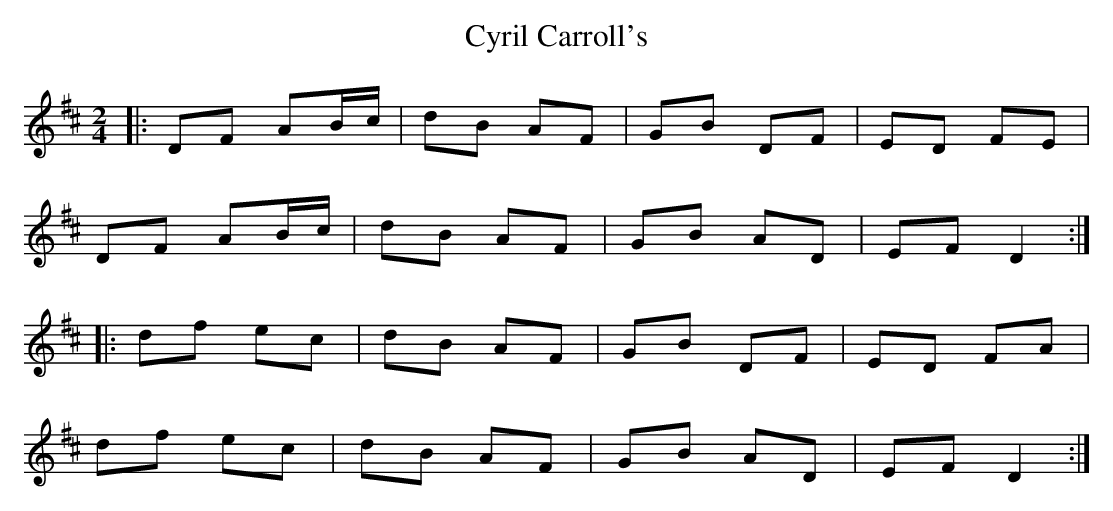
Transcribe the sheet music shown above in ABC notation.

X:1
T: Cyril Carroll's
M: 2/4
L: 1/8
K: Dmaj
|:DF AB/c/|dB AF|GB DF|ED FE|
DF AB/c/|dB AF|GB AD|EF D2:|
|:df ec|dB AF|GB DF|ED FA|
df ec|dB AF|GB AD|EF D2:|
